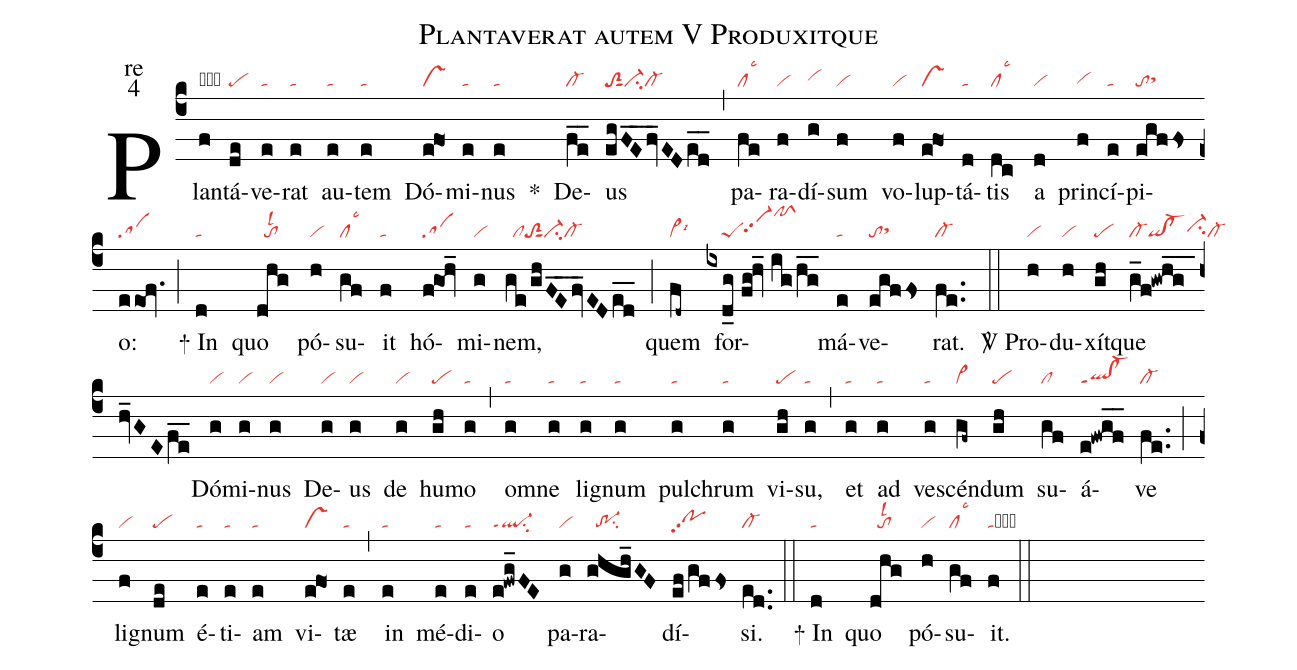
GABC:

name:Plantaverat autem V Produxitque;
office-part:re;
mode:4;
nabc-lines:1;
%%
(c4) Plan(f|obvi)tá(de|pe)ve(e|ta)rat(e|ta) au(e|ta)tem(e|ta) Dó(efO1|vs)mi(e|ta)nus(e|ta) <sp>*</sp>() De(fe__|cl-)us(egFE__fv_EDed__|toS2sut1ci-cl-) (,) pa(fe|cllsc3)ra(f|vi)dí(g|vihh)sum(f|vi) vo(f|vi)lup(e@fo1|vs)tá(d|ta)tis(dc|cllsc3) a(d|vi) prin(f|vihg)cí(e|ta)pi(egffs|tosthh)o:(eeof.|sa) (;)
<sp>+</sp> In(d|ta) quo(dhg|//tolsl2) pó(h|vi)su(gf|cllsc3)it(f|ta) hó(f@goh_|sa)mi(g|vi)nem,(ge/ghFE__fv_EDed__|//cltoS2sut1ci-cl-) (;) quem(fd~|vi>lsi6) for(ixd_g//fg!hv_//ig/hg__|////peSvi-hhpp2pfShm)má(e|ta)ve(egffs|tosthh)rat.(fe..|cl-) (::)

<sp>V/</sp> Pro(h|vi)du(h|vi)xít(gh|pe)que(g_f!gwhg__/hv_GEfe__|cl-qi!cl-ci-hhcl-) Dó(g|vi)mi(g|vi)nus(g|vi) De(g|vi)us(g|vi) de(g|vi) hu(gh|pe)mo(g|ta) (,) om(g|ta)ne(g|ta) lig(g|ta)num(g|ta) pul(g|ta)chrum(g|ta) vi(gh|pe)su,(g|ta) (,) et(g|ta) ad(g|ta) ves(g|ta)cén(gf~|vi>)dum(gh|pe) su(gf|cl)á(e!fwgf__|ql!cl-ppt1)ve(fe..|cl-) (;) lig(f|vi)num(de|pe) é(e|ta)ti(e|ta)am(e|ta) vi(efO1|vs)tæ(e|ta) (,) in(e|ta) mé(e|ta)di(e|ta)o(e!fwg_FE|ql-ppt1su2) pa(g|vi)ra(ghgh_GF|//tr-1su2)dí(ef/gffs|pohhpp2)si.(ed..|cl-) (::)
<sp>+</sp> In(d|ta) quo(dhg|//tolsl2) pó(h|vi)su(gf|cllsc3)it.(f|tacb) (::)
